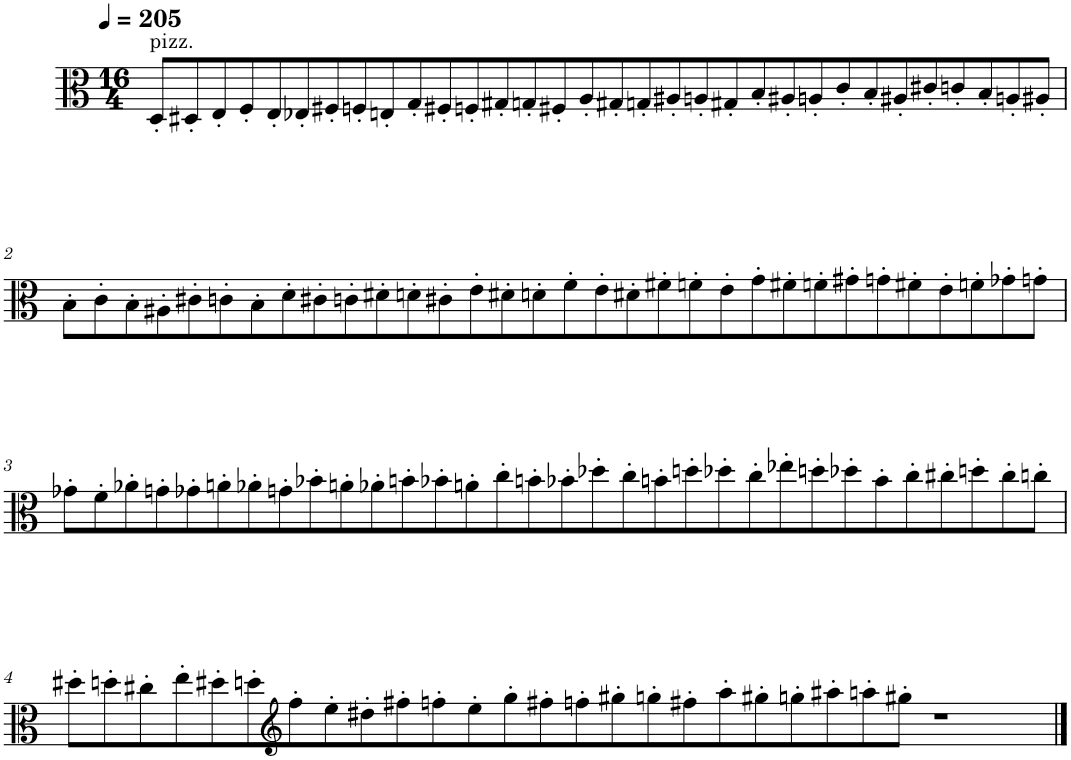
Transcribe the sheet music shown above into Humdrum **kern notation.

**kern
*part1
*staff1
*I"Viola
*I'Vla.
*clefC3
*k[]
*M16/4
*MM205
=1
!LO:TX:a:t=pizz.
8D'/L
8D#X'/
8E'/
8F'/
8E'/
8E-X'/
8F#X'/
8Fn'/
8En'/
8G'/
8F#X'/
8Fn'/
8G#X'/
8Gn'/
8F#X'/
8A'/
8G#X'/
8Gn'/
8A#X'/
8An'/
8G#X'/
8B'/
8A#X'/
8An'/
8c'/
8B'/
8A#X'/
8c#X'/
8cn'/
8B'/
8An'/
8A#X'/J
!!LO:LB:g=z
=2
8B'\L
8c'\
8B'\
8A#X'\
8c#X'\
8cn'\
8B'\
8d'\
8c#X'\
8cn'\
8d#X'\
8dn'\
8c#X'\
8e'\
8d#X'\
8dn'\
8f'\
8e'\
8d#X'\
8f#X'\
8fn'\
8e'\
8g'\
8f#X'\
8fn'\
8g#X'\
8gn'\
8f#X'\
8e'\
8fn'\
8g-X'\
8gn'\J
!!LO:LB:g=z
=3
8g-X'\L
8f'\
8a-X'\
8gn'\
8g-X'\
8an'\
8a-X'\
8gn'\
8b-X'\
8an'\
8a-X'\
8bn'\
8b-X'\
8an'\
8cc'\
8bn'\
8b-X'\
8dd-X'\
8cc'\
8bn'\
8ddn'\
8dd-X'\
8cc'\
8ee-X'\
8ddn'\
8dd-X'\
8b'\
8cc'\
8cc#X'\
8ddn'\
8cc#'\
8ccn'\J
!!LO:LB:g=z
=4
8dd#X'\L
8ddn'\
8cc#X'\
8ee'\
8dd#X'\
8ddn'\
*clefG2
8ff'\
8ee'\
8dd#X'\
8ff#X'\
8ffn'\
8ee'\
8gg'\
8ff#X'\
8ffn'\
8gg#X'\
8ggn'\
8ff#X'\
8aa'\
8gg#X'\
8ggn'\
8aa#X'\
8aan'\
8gg#X'\J
1r
==
*-
